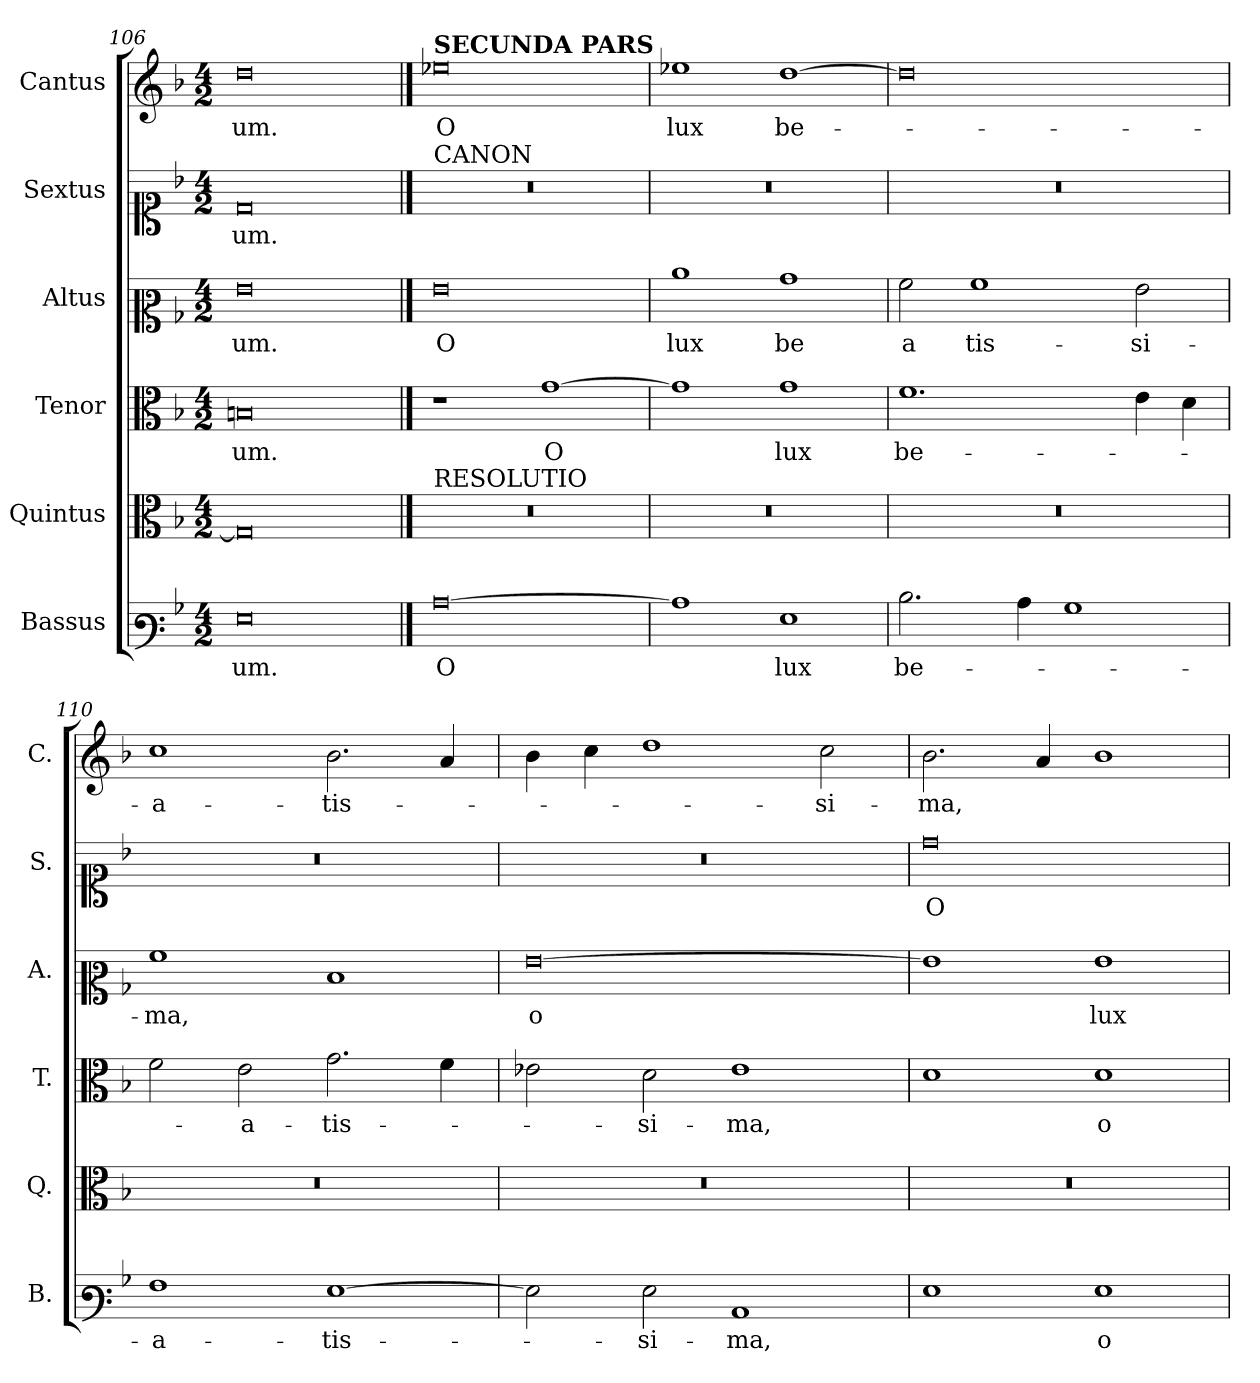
**kern	**text	**kern	**kern	**text	**kern	**text	**kern	**text	**kern	**text
*part6	*part6	*part5	*part4	*part4	*part3	*part3	*part2	*part2	*part1	*part1
*staff6	*staff6	*staff5	*staff4	*staff4	*staff3	*staff3	*staff2	*staff2	*staff1	*staff1
*I"Bassus	*	*I"Quintus	*I"Tenor	*	*I"Altus	*	*I"Sextus	*	*I"Cantus	*
*I'B.	*	*I'Q.	*I'T.	*	*I'A.	*	*I'S.	*	*I'C.	*
*clefF3	*	*clefC3	*clefC3	*	*clefC2	*	*clefC1	*	*clefG2	*
*k[b-]	*	*k[b-]	*k[b-]	*	*k[b-]	*	*k[b-]	*	*k[b-]	*
*M4/2	*	*M4/2	*M4/2	*	*M4/2	*	*M4/2	*	*M4/2	*
=106	=106	=106	=106	=106	=106	=106	=106	=106	=106	=106
!	!LO:LY:b	!	!	!LO:LY:b	!	!LO:LY:b	!	!LO:LY:b	!	!LO:LY:b
0G	-um.	0G]	0Bn	um.	0g	-um.	0d	-um.	0dd	-um.
!!LO:LB:g=z
==107	==107	==107	==107	==107	==107	==107	==107	==107	==107	==107
!	!	!	!	!	!	!	!	!	!LO:TX:a:B:t=SECUNDA PARS	!
!	!	!	!	!	!	!	!LO:TX:a:t=CANON	!	!	!
!	!	!LO:TX:a:t=RESOLUTIO	!	!	!	!	!	!	!	!
!	!LO:LY:b	!	!	!	!	!LO:LY:b	!	!	!	!LO:LY:b
[0c	O	0r	1r	.	0g	O	0r	.	0ee-X	O
!	!	!	!	!LO:LY:b	!	!	!	!	!	!
.	.	.	[1g	O	.	.	.	.	.	.
=108	=108	=108	=108	=108	=108	=108	=108	=108	=108	=108
!	!	!	!	!	!	!LO:LY:b	!	!	!	!LO:LY:b
1c]	.	0r	1g]	.	1cc	lux	0r	.	1ee-X	lux
!	!LO:LY:b	!	!	!LO:LY:b	!	!LO:LY:b	!	!	!	!LO:LY:b
1G	lux	.	1g	lux	1b-	be	.	.	[1dd	be-
=109	=109	=109	=109	=109	=109	=109	=109	=109	=109	=109
!	!LO:LY:b	!	!	!LO:LY:b	!	!LO:LY:b	!	!	!	!
2.d\	be-	0r	1.f	be-	2a\	a	0r	.	0dd]	.
!	!	!	!	!	!	!LO:LY:b	!	!	!	!
.	.	.	.	.	1a	-tis-	.	.	.	.
4c\	.	.	.	.	.	.	.	.	.	.
1B-	.	.	.	.	.	.	.	.	.	.
!	!	!	!	!	!	!LO:LY:b	!	!	!	!
.	.	.	4e\	.	2g\	-si-	.	.	.	.
.	.	.	4d\	.	.	.	.	.	.	.
=110	=110	=110	=110	=110	=110	=110	=110	=110	=110	=110
!	!LO:LY:b	!	!	!	!	!LO:LY:b	!	!	!	!LO:LY:b
1A	-a-	0r	2f\	.	1a	ma,	0r	.	1cc	-a-
!	!	!	!	!LO:LY:b	!	!	!	!	!	!
.	.	.	2e\	-a-	.	.	.	.	.	.
!	!LO:LY:b	!	!	!LO:LY:b	!	!	!	!	!	!LO:LY:b
[1G	-tis-	.	2.g\	-tis-	1d	.	.	.	2.b-\	-tis-
.	.	.	4f\	.	.	.	.	.	4a/	.
=111	=111	=111	=111	=111	=111	=111	=111	=111	=111	=111
!	!	!	!	!	!	!LO:LY:b	!	!	!	!
2G\]	.	0r	2e-X\	.	[0g	o	0r	.	4b-\	.
.	.	.	.	.	.	.	.	.	4cc\	.
!	!LO:LY:b	!	!	!LO:LY:b	!	!	!	!	!	!
2G\	-si-	.	2d\	-si-	.	.	.	.	1dd	.
!	!LO:LY:b	!	!	!LO:LY:b	!	!	!	!	!	!
1C	-ma,	.	1e-	-ma,	.	.	.	.	.	.
!	!	!	!	!	!	!	!	!	!	!LO:LY:b
.	.	.	.	.	.	.	.	.	2cc\	-si-
=112	=112	=112	=112	=112	=112	=112	=112	=112	=112	=112
!	!	!	!	!	!	!	!	!LO:LY:b	!	!LO:LY:b
1G	.	0r	1d	.	1g]	.	0dd	O	2.b-\	-ma,
.	.	.	.	.	.	.	.	.	4a/	.
!	!LO:LY:b	!	!	!LO:LY:b	!	!LO:LY:b	!	!	!	!
1G	o	.	1d	o	1g	lux	.	.	1b-	.
=	=	=	=	=	=	=	=	=	=	=
*-	*-	*-	*-	*-	*-	*-	*-	*-	*-	*-
